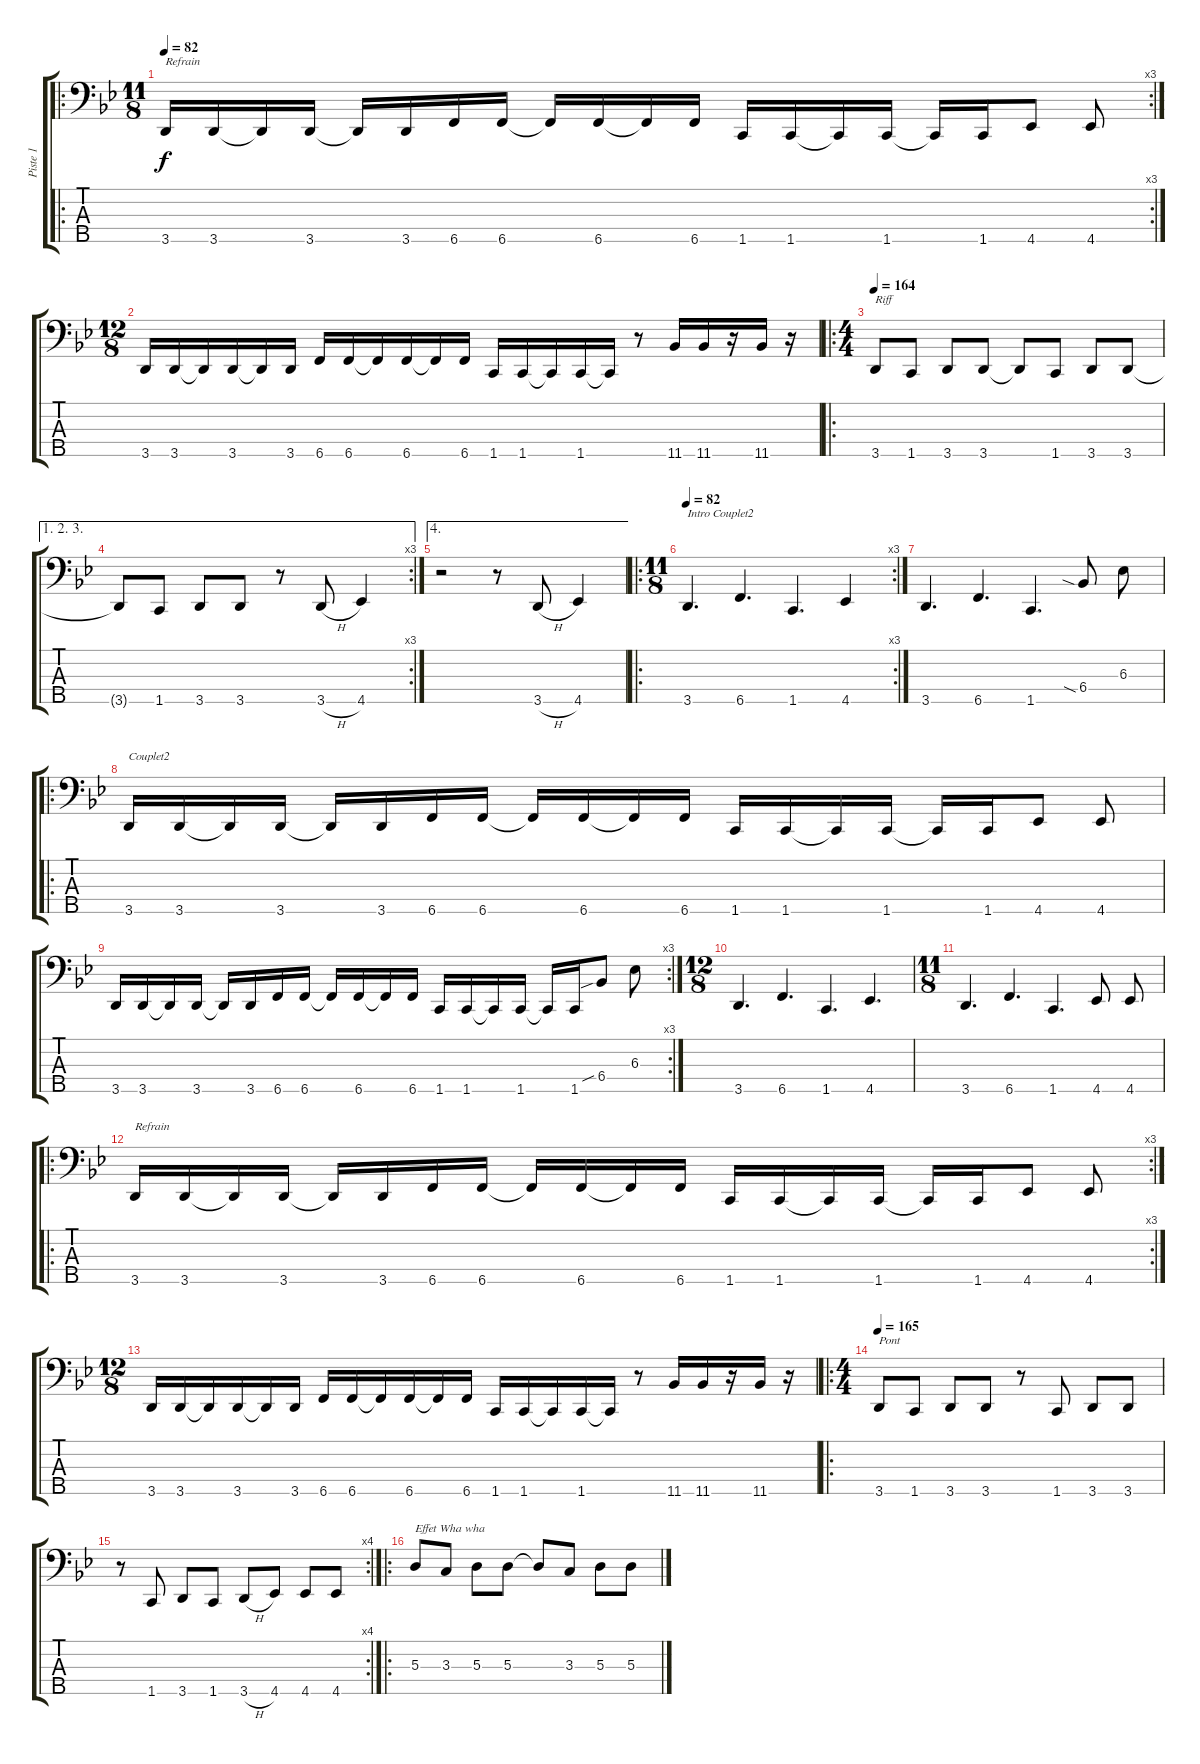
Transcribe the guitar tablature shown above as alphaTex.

\track ("Piste 1" "Piste 1") {instrument electricbassfinger}
\staff {score tabs}
\tuning (G2 D2 A1 E1 B0) {hide}
\ro
\rc 3
\ts (11 8)
\tempo 82
\clef f4
\ks bb
3.5.16{txt "Refrain" dy f} 3.5.16 3.5{t}.16 3.5.16 3.5{t}.16 3.5.16 6.5.16 6.5.16 6.5{t}.16 6.5.16 6.5{t}.16 6.5.16 1.5.16 1.5.16 1.5{t}.16 1.5.16 1.5{t}.16 1.5.16 4.5.8 4.5.8 |
\ts (12 8)
3.5.16 3.5.16 3.5{t}.16 3.5.16 3.5{t}.16 3.5.16 6.5.16 6.5.16 6.5{t}.16 6.5.16 6.5{t}.16 6.5.16 1.5.16 1.5.16 1.5{t}.16 1.5.16 1.5{t}.16 r.8 11.5.16 11.5.16 r.16 11.5.16 r.16 |
\ro
\ts (4 4)
\tempo 164
3.5.8{txt "Riff"} 1.5.8 3.5.8 3.5.8 3.5{t}.8 1.5.8 3.5.8 3.5.8 |
\ae (1 2 3)
\rc 3
3.5{t}.8 1.5.8 3.5.8 3.5.8 r.8 3.5{h}.8 4.5.4 |
\ae 4
r.2 r.8 3.5{h}.8 4.5.4 |
\ro
\rc 3
\ts (11 8)
\tempo 82
3.5.4{d txt "Intro Couplet2"} 6.5.4{d} 1.5.4{d} 4.5.4 |
3.5.4{d} 6.5.4{d} 1.5.4{d} 6.4{sia}.8 6.3.8 |
\ro
3.5.16{txt "Couplet2"} 3.5.16 3.5{t}.16 3.5.16 3.5{t}.16 3.5.16 6.5.16 6.5.16 6.5{t}.16 6.5.16 6.5{t}.16 6.5.16 1.5.16 1.5.16 1.5{t}.16 1.5.16 1.5{t}.16 1.5.16 4.5.8 4.5.8 |
\rc 3
3.5.16 3.5.16 3.5{t}.16 3.5.16 3.5{t}.16 3.5.16 6.5.16 6.5.16 6.5{t}.16 6.5.16 6.5{t}.16 6.5.16 1.5.16 1.5.16 1.5{t}.16 1.5.16 1.5{t}.16 1.5.16 6.4{sib}.8 6.3.8 |
\ts (12 8)
3.5.4{d} 6.5.4{d} 1.5.4{d} 4.5.4{d} |
\ts (11 8)
3.5.4{d} 6.5.4{d} 1.5.4{d} 4.5.8 4.5.8 |
\ro
\rc 3
3.5.16{txt "Refrain"} 3.5.16 3.5{t}.16 3.5.16 3.5{t}.16 3.5.16 6.5.16 6.5.16 6.5{t}.16 6.5.16 6.5{t}.16 6.5.16 1.5.16 1.5.16 1.5{t}.16 1.5.16 1.5{t}.16 1.5.16 4.5.8 4.5.8 |
\ts (12 8)
3.5.16 3.5.16 3.5{t}.16 3.5.16 3.5{t}.16 3.5.16 6.5.16 6.5.16 6.5{t}.16 6.5.16 6.5{t}.16 6.5.16 1.5.16 1.5.16 1.5{t}.16 1.5.16 1.5{t}.16 r.8 11.5.16 11.5.16 r.16 11.5.16 r.16 |
\ro
\ts (4 4)
\tempo 165
3.5.8{txt "Pont"} 1.5.8 3.5.8 3.5.8 r.8 1.5.8 3.5.8 3.5.8 |
\rc 4
r.8 1.5.8 3.5.8 1.5.8 3.5{h}.8 4.5.8 4.5.8 4.5.8 |
\ro
5.3.8{txt "Effet Wha wha"} 3.3.8 5.3.8 5.3.8 5.3{t}.8 3.3.8 5.3.8 5.3.8
